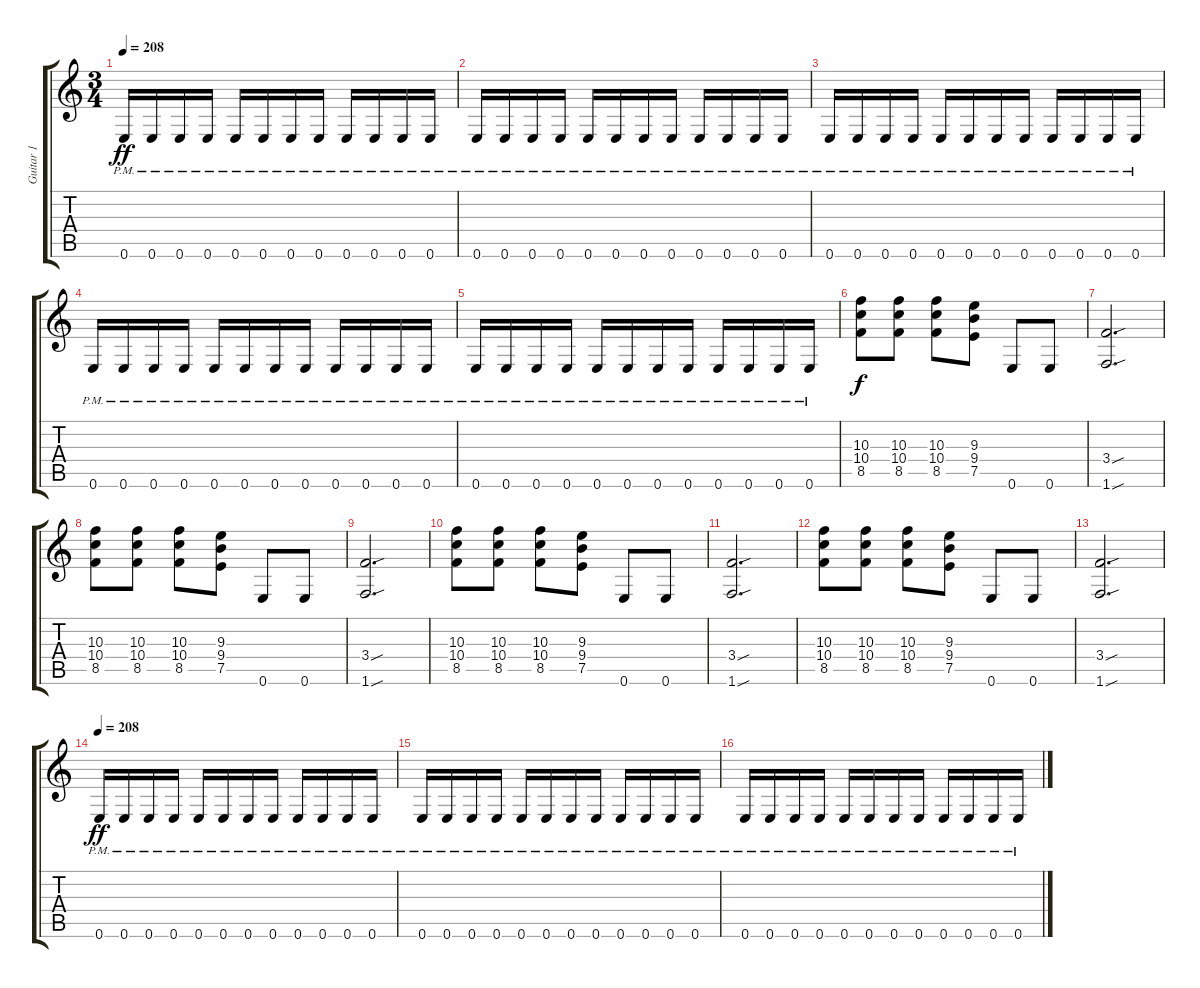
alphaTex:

\track ("Guitar 1" "Guitar 1") {instrument distortionguitar}
\staff {score tabs}
\tuning (E4 B3 G3 D3 A2 E2) {hide}
\ts (3 4)
\tempo 208
\clef g2
\ks c
0.6{pm}.16{dy ff} 0.6{pm}.16 0.6{pm}.16 0.6{pm}.16 0.6{pm}.16 0.6{pm}.16 0.6{pm}.16 0.6{pm}.16 0.6{pm}.16 0.6{pm}.16 0.6{pm}.16 0.6{pm}.16 |
0.6{pm}.16 0.6{pm}.16 0.6{pm}.16 0.6{pm}.16 0.6{pm}.16 0.6{pm}.16 0.6{pm}.16 0.6{pm}.16 0.6{pm}.16 0.6{pm}.16 0.6{pm}.16 0.6{pm}.16 |
0.6{pm}.16 0.6{pm}.16 0.6{pm}.16 0.6{pm}.16 0.6{pm}.16 0.6{pm}.16 0.6{pm}.16 0.6{pm}.16 0.6{pm}.16 0.6{pm}.16 0.6{pm}.16 0.6{pm}.16 |
0.6{pm}.16 0.6{pm}.16 0.6{pm}.16 0.6{pm}.16 0.6{pm}.16 0.6{pm}.16 0.6{pm}.16 0.6{pm}.16 0.6{pm}.16 0.6{pm}.16 0.6{pm}.16 0.6{pm}.16 |
0.6{pm}.16 0.6{pm}.16 0.6{pm}.16 0.6{pm}.16 0.6{pm}.16 0.6{pm}.16 0.6{pm}.16 0.6{pm}.16 0.6{pm}.16 0.6{pm}.16 0.6{pm}.16 0.6{pm}.16 |
(10.3 10.4 8.5).8{dy f} (10.3 10.4 8.5).8 (10.3 10.4 8.5).8 (9.3 9.4 7.5).8 0.6.8 0.6.8 |
(3.4{sou} 1.6{sou}).2{d} |
(10.3 10.4 8.5).8 (10.3 10.4 8.5).8 (10.3 10.4 8.5).8 (9.3 9.4 7.5).8 0.6.8 0.6.8 |
(3.4{sou} 1.6{sou}).2{d} |
(10.3 10.4 8.5).8 (10.3 10.4 8.5).8 (10.3 10.4 8.5).8 (9.3 9.4 7.5).8 0.6.8 0.6.8 |
(3.4{sou} 1.6{sou}).2{d} |
(10.3 10.4 8.5).8 (10.3 10.4 8.5).8 (10.3 10.4 8.5).8 (9.3 9.4 7.5).8 0.6.8 0.6.8 |
(3.4{sou} 1.6{sou}).2{d} |
\tempo 208
0.6{pm}.16{dy ff} 0.6{pm}.16 0.6{pm}.16 0.6{pm}.16 0.6{pm}.16 0.6{pm}.16 0.6{pm}.16 0.6{pm}.16 0.6{pm}.16 0.6{pm}.16 0.6{pm}.16 0.6{pm}.16 |
0.6{pm}.16 0.6{pm}.16 0.6{pm}.16 0.6{pm}.16 0.6{pm}.16 0.6{pm}.16 0.6{pm}.16 0.6{pm}.16 0.6{pm}.16 0.6{pm}.16 0.6{pm}.16 0.6{pm}.16 |
0.6{pm}.16 0.6{pm}.16 0.6{pm}.16 0.6{pm}.16 0.6{pm}.16 0.6{pm}.16 0.6{pm}.16 0.6{pm}.16 0.6{pm}.16 0.6{pm}.16 0.6{pm}.16 0.6{pm}.16
